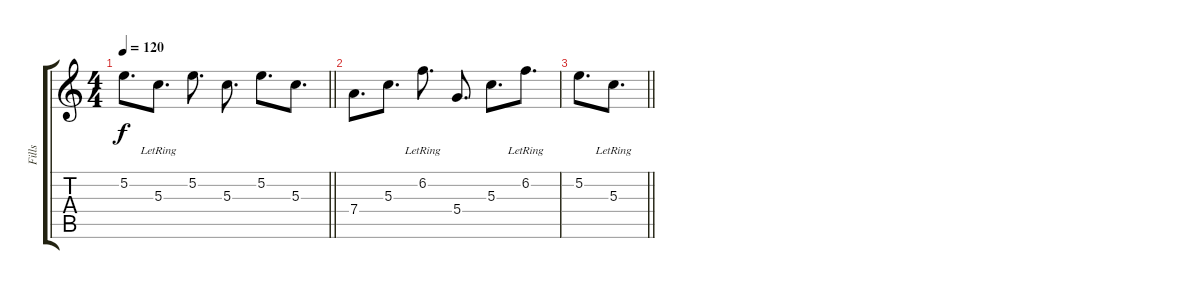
\track ("Fills" "Fills") {instrument electricguitarclean}
\staff {score tabs}
\tuning (E4 B3 G3 D3 A2 E2) {hide}
\ts (4 4)
\tempo 120
\clef g2
\barLineRight lightlight
\ks c
5.2.8{d dy f} 5.3{lr}.8{d} 5.2.8{d} 5.3.8{d} 5.2.8{d} 5.3.8{d} |
7.4.8{d} 5.3.8{d} 6.2{lr}.8{d} 5.4.8{d} 5.3.8{d} 6.2{lr}.8{d} |
\barLineRight lightlight
5.2.8{d} 5.3{lr}.8{d}
